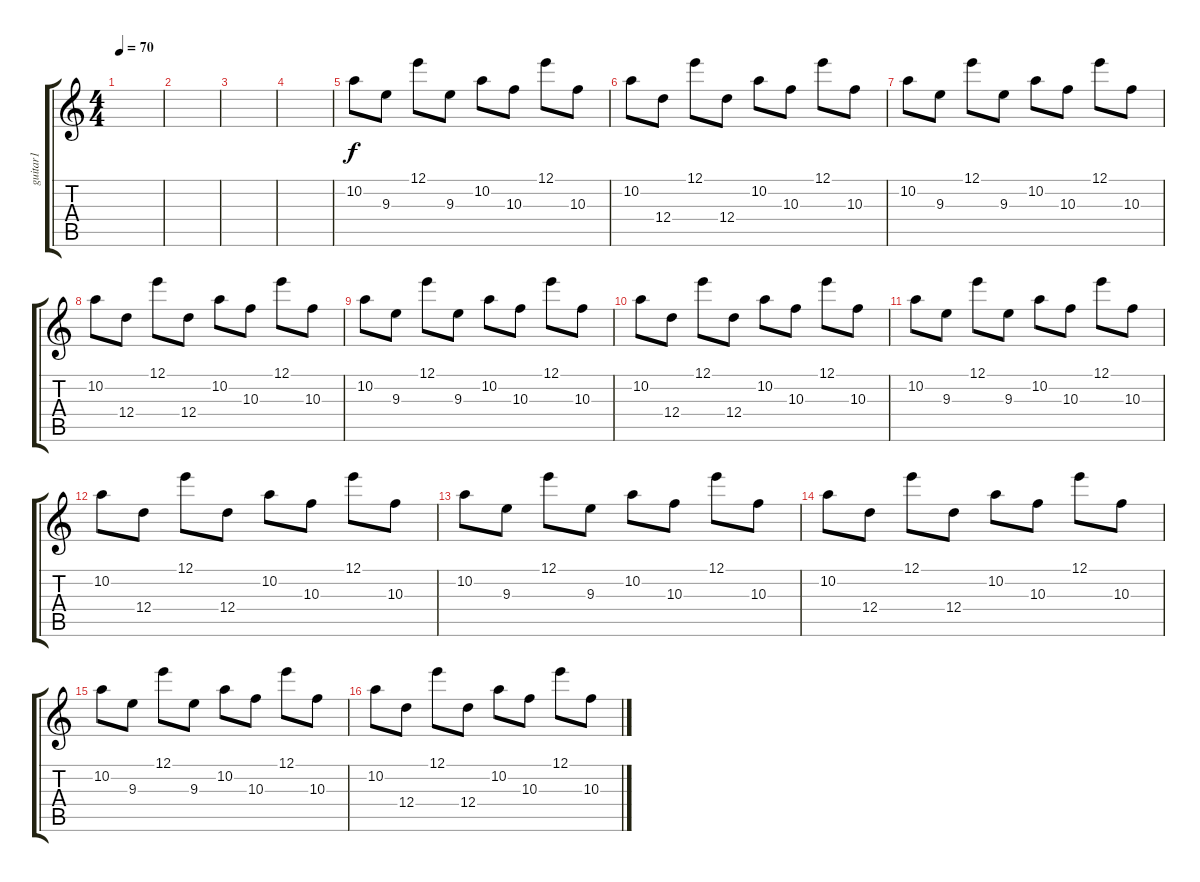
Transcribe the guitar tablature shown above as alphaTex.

\track ("guitar1" "guitar1") {instrument electricguitarmuted}
\staff {score tabs}
\tuning (E4 B3 G3 D3 A2 E2) {hide}
\ts (4 4)
\tempo 70
\clef g2
\ks c
|
|
|
|
10.2.8 9.3.8 12.1.8 9.3.8 10.2.8 10.3.8 12.1.8 10.3.8 |
10.2.8 12.4.8 12.1.8 12.4.8 10.2.8 10.3.8 12.1.8 10.3.8 |
10.2.8 9.3.8 12.1.8 9.3.8 10.2.8 10.3.8 12.1.8 10.3.8 |
10.2.8 12.4.8 12.1.8 12.4.8 10.2.8 10.3.8 12.1.8 10.3.8 |
10.2.8 9.3.8 12.1.8 9.3.8 10.2.8 10.3.8 12.1.8 10.3.8 |
10.2.8 12.4.8 12.1.8 12.4.8 10.2.8 10.3.8 12.1.8 10.3.8 |
10.2.8 9.3.8 12.1.8 9.3.8 10.2.8 10.3.8 12.1.8 10.3.8 |
10.2.8 12.4.8 12.1.8 12.4.8 10.2.8 10.3.8 12.1.8 10.3.8 |
10.2.8 9.3.8 12.1.8 9.3.8 10.2.8 10.3.8 12.1.8 10.3.8 |
10.2.8 12.4.8 12.1.8 12.4.8 10.2.8 10.3.8 12.1.8 10.3.8 |
10.2.8 9.3.8 12.1.8 9.3.8 10.2.8 10.3.8 12.1.8 10.3.8 |
10.2.8 12.4.8 12.1.8 12.4.8 10.2.8 10.3.8 12.1.8 10.3.8
